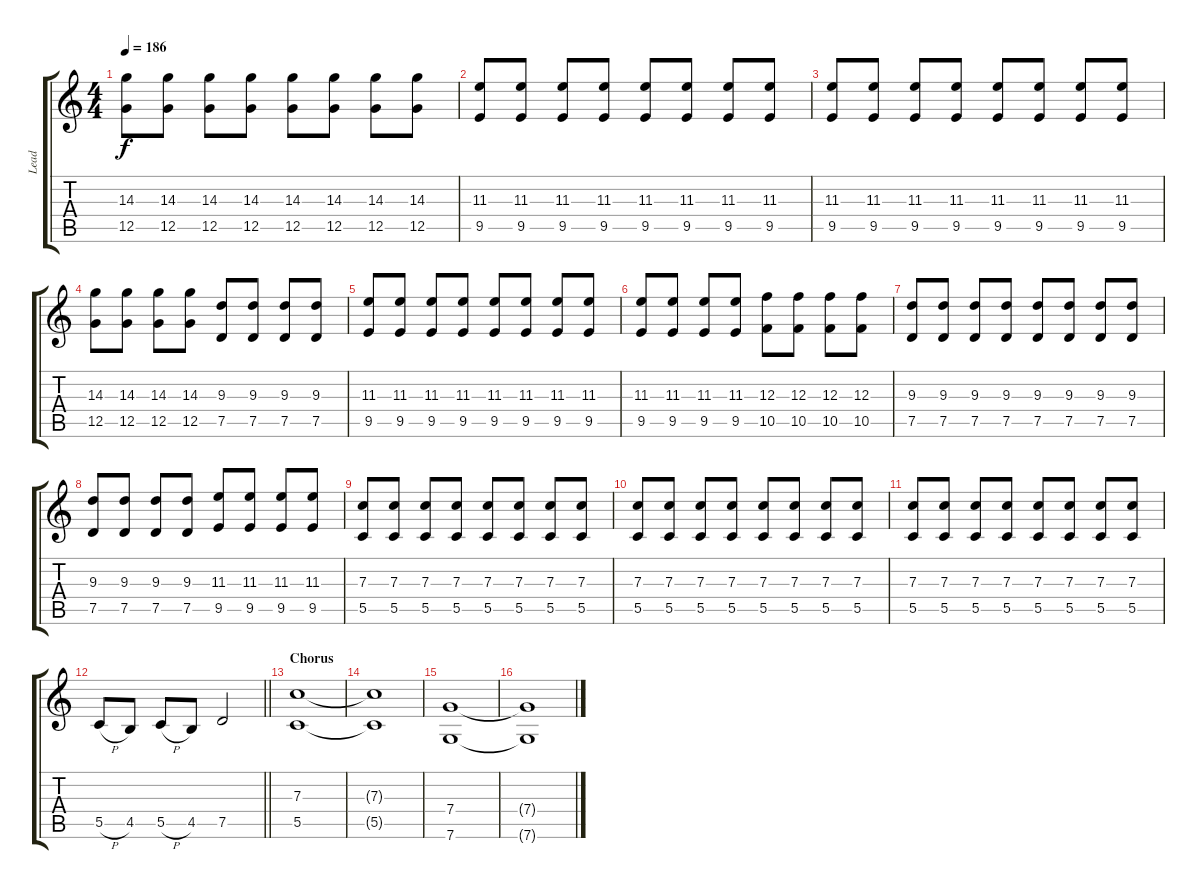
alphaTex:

\track ("Lead" "Lead") {instrument overdrivenguitar}
\staff {score tabs}
\tuning (D4 A3 F3 C3 G2 C2) {hide}
\ts (4 4)
\tempo 186
\clef g2
\ks c
(14.3 12.5).8{dy f} (14.3 12.5).8 (14.3 12.5).8 (14.3 12.5).8 (14.3 12.5).8 (14.3 12.5).8 (14.3 12.5).8 (14.3 12.5).8 |
(11.3 9.5).8 (11.3 9.5).8 (11.3 9.5).8 (11.3 9.5).8 (11.3 9.5).8 (11.3 9.5).8 (11.3 9.5).8 (11.3 9.5).8 |
(11.3 9.5).8 (11.3 9.5).8 (11.3 9.5).8 (11.3 9.5).8 (11.3 9.5).8 (11.3 9.5).8 (11.3 9.5).8 (11.3 9.5).8 |
(14.3 12.5).8 (14.3 12.5).8 (14.3 12.5).8 (14.3 12.5).8 (9.3 7.5).8 (9.3 7.5).8 (9.3 7.5).8 (9.3 7.5).8 |
(11.3 9.5).8 (11.3 9.5).8 (11.3 9.5).8 (11.3 9.5).8 (11.3 9.5).8 (11.3 9.5).8 (11.3 9.5).8 (11.3 9.5).8 |
(11.3 9.5).8 (11.3 9.5).8 (11.3 9.5).8 (11.3 9.5).8 (12.3 10.5).8 (12.3 10.5).8 (12.3 10.5).8 (12.3 10.5).8 |
(9.3 7.5).8 (9.3 7.5).8 (9.3 7.5).8 (9.3 7.5).8 (9.3 7.5).8 (9.3 7.5).8 (9.3 7.5).8 (9.3 7.5).8 |
(9.3 7.5).8 (9.3 7.5).8 (9.3 7.5).8 (9.3 7.5).8 (11.3 9.5).8 (11.3 9.5).8 (11.3 9.5).8 (11.3 9.5).8 |
(7.3 5.5).8 (7.3 5.5).8 (7.3 5.5).8 (7.3 5.5).8 (7.3 5.5).8 (7.3 5.5).8 (7.3 5.5).8 (7.3 5.5).8 |
(7.3 5.5).8 (7.3 5.5).8 (7.3 5.5).8 (7.3 5.5).8 (7.3 5.5).8 (7.3 5.5).8 (7.3 5.5).8 (7.3 5.5).8 |
(7.3 5.5).8 (7.3 5.5).8 (7.3 5.5).8 (7.3 5.5).8 (7.3 5.5).8 (7.3 5.5).8 (7.3 5.5).8 (7.3 5.5).8 |
\barLineRight lightlight
5.5{h}.8 4.5.8 5.5{h}.8 4.5.8 7.5.2 |
\section ("" "Chorus")
(7.3 5.5).1{volume 12 instrument acousticguitarnylon} |
(7.3{t} 5.5{t}).1 |
(7.4 7.6).1 |
(7.4{t} 7.6{t}).1
